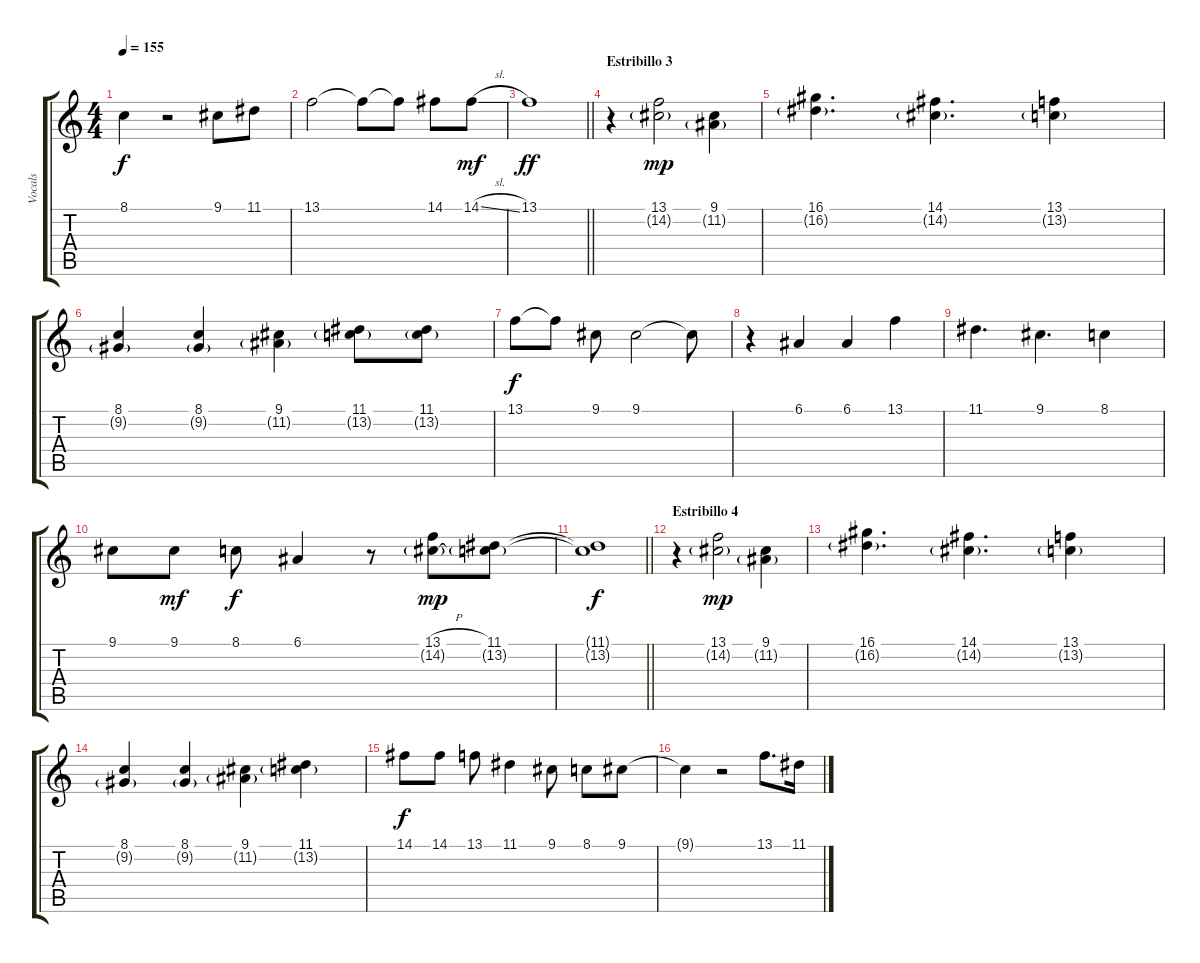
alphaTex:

\track ("Vocals " "Vocals ") {instrument voiceoohs}
\staff {score tabs}
\tuning (E4 B3 G3 D3 A2 E2) {hide}
\ts (4 4)
\tempo 155
\clef g2
\ks c
8.1{t}.4{dy f} r.2 9.1.8 11.1.8 |
13.1.2 13.1{t}.8 13.1{t}.8 14.1.8 14.1{sl}.8{dy mf} |
\barLineRight lightlight
13.1.1{dy ff} |
\section ("" "Estribillo 3")
r.4 (13.1 14.2{g}).2{dy mp} (9.1 11.2{g}).4 |
(16.1 16.2{g}).4{d} (14.1 14.2{g}).4{d} (13.1 13.2{g}).4 |
(8.1 9.2{g}).4 (8.1 9.2{g}).4 (9.1 11.2{g}).4 (11.1 13.2{g}).8 (11.1 13.2{g}).8 |
13.1.8{dy f} 13.1{t}.8 9.1.8 9.1.2 9.1{t}.8 |
r.4 6.1.4 6.1.4 13.1.4 |
11.1.4{d} 9.1.4{d} 8.1.4 |
9.1.8 9.1.8{dy mf} 8.1.8{dy f} 6.1.4 r.8 (13.1{h} 14.2{h g}).8{dy mp} (11.1 13.2{g}).8 |
\barLineRight lightlight
(11.1{t} 13.2{t}).1{dy f} |
\section ("" "Estribillo 4")
r.4 (13.1 14.2{g}).2{dy mp} (9.1 11.2{g}).4 |
(16.1 16.2{g}).4{d} (14.1 14.2{g}).4{d} (13.1 13.2{g}).4 |
(8.1 9.2{g}).4 (8.1 9.2{g}).4 (9.1 11.2{g}).4 (11.1 13.2{g}).4 |
14.1.8{dy f} 14.1.8 13.1.8 11.1.4 9.1.8 8.1.8 9.1.8 |
9.1{t}.4 r.2 13.1.8{d} 11.1.16
